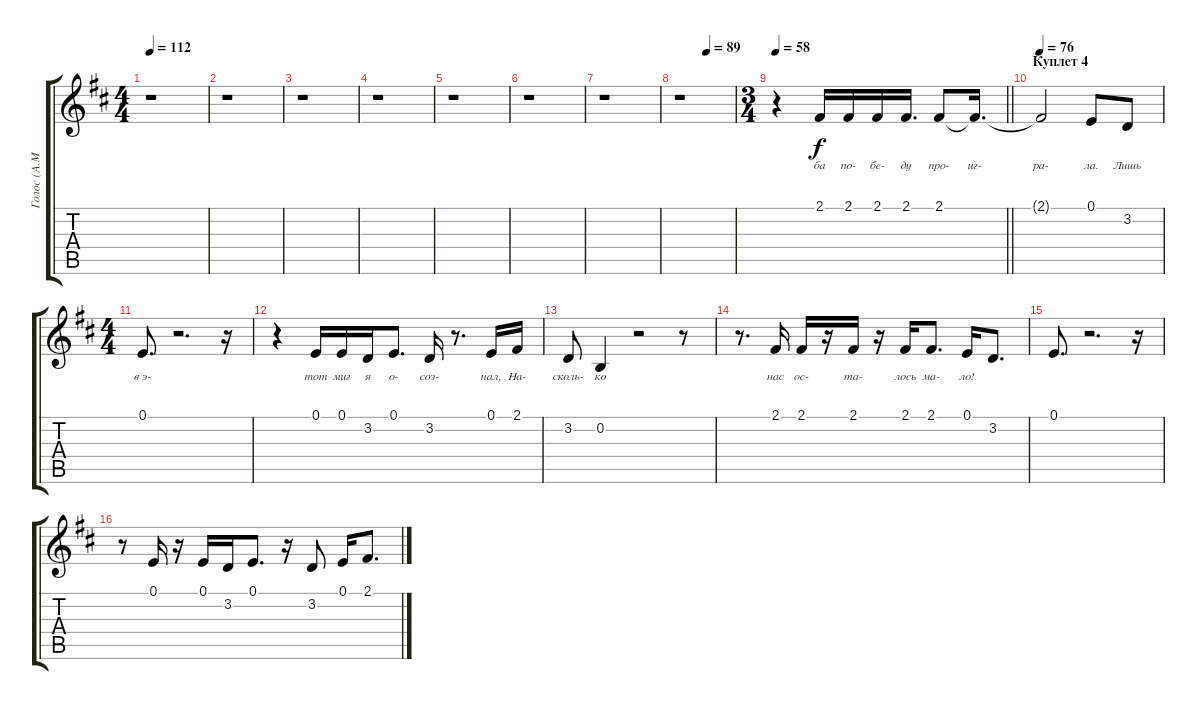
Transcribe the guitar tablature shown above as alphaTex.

\track ("Голос (А.Макаревич)" "Голос (А.М") {instrument flute}
\staff {score tabs}
\tuning (E4 B3 G3 D3 A2 E2) {hide}
\ts (4 4)
\tempo 112
\clef g2
\ks bminor
r.1{dy f} |
r.1 |
r.1 |
r.1 |
r.1 |
r.1 |
r.1 |
\tempo (89 0.5)
r.1 |
\ts (3 4)
\tempo 58
\barLineRight lightlight
r.4 2.1.16{lyrics (0 "ба") lyrics (1 "") lyrics (2 "") lyrics (3 "") lyrics (4 "")} 2.1.16{lyrics (0 "по-") lyrics (1 "") lyrics (2 "") lyrics (3 "") lyrics (4 "")} 2.1.16{lyrics (0 "бе-") lyrics (1 "") lyrics (2 "") lyrics (3 "") lyrics (4 "")} 2.1.16{d lyrics (0 "ду") lyrics (1 "") lyrics (2 "") lyrics (3 "") lyrics (4 "")} 2.1.8{lyrics (0 "про-") lyrics (1 "") lyrics (2 "") lyrics (3 "") lyrics (4 "")} 2.1{t}.16{d lyrics (0 "иг-") lyrics (1 "") lyrics (2 "") lyrics (3 "") lyrics (4 "")} |
\section ("" "Куплет 4")
\tempo 76
2.1{t}.2{lyrics (0 "ра-") lyrics (1 "") lyrics (2 "") lyrics (3 "") lyrics (4 "")} 0.1.8{lyrics (0 "ла.") lyrics (1 "") lyrics (2 "") lyrics (3 "") lyrics (4 "")} 3.2.8{lyrics (0 "Лишь") lyrics (1 "") lyrics (2 "") lyrics (3 "") lyrics (4 "")} |
\ts (4 4)
0.1.8{d lyrics (0 "в э-") lyrics (1 "") lyrics (2 "") lyrics (3 "") lyrics (4 "")} r.2{d} r.16 |
r.4 0.1.16{lyrics (0 "тот") lyrics (1 "") lyrics (2 "") lyrics (3 "") lyrics (4 "")} 0.1.16{lyrics (0 "миг") lyrics (1 "") lyrics (2 "") lyrics (3 "") lyrics (4 "")} 3.2.16{lyrics (0 "я") lyrics (1 "") lyrics (2 "") lyrics (3 "") lyrics (4 "")} 0.1.8{d lyrics (0 "о-") lyrics (1 "") lyrics (2 "") lyrics (3 "") lyrics (4 "")} 3.2.16{lyrics (0 "соз-") lyrics (1 "") lyrics (2 "") lyrics (3 "") lyrics (4 "")} r.8{d} 0.1.16{lyrics (0 "нал,") lyrics (1 "") lyrics (2 "") lyrics (3 "") lyrics (4 "")} 2.1.16{lyrics (0 "На-") lyrics (1 "") lyrics (2 "") lyrics (3 "") lyrics (4 "")} |
3.2.8{lyrics (0 "сколь-") lyrics (1 "") lyrics (2 "") lyrics (3 "") lyrics (4 "")} 0.2.4{lyrics (0 "ко") lyrics (1 "") lyrics (2 "") lyrics (3 "") lyrics (4 "")} r.2 r.8 |
r.8{d} 2.1.16{lyrics (0 "нас") lyrics (1 "") lyrics (2 "") lyrics (3 "") lyrics (4 "")} 2.1.16{lyrics (0 "ос-") lyrics (1 "") lyrics (2 "") lyrics (3 "") lyrics (4 "")} r.16 2.1.16{lyrics (0 "та-") lyrics (1 "") lyrics (2 "") lyrics (3 "") lyrics (4 "")} r.16 2.1.16{lyrics (0 "лось") lyrics (1 "") lyrics (2 "") lyrics (3 "") lyrics (4 "")} 2.1.8{d lyrics (0 "ма-") lyrics (1 "") lyrics (2 "") lyrics (3 "") lyrics (4 "")} 0.1.16{lyrics (0 "ло!") lyrics (1 "") lyrics (2 "") lyrics (3 "") lyrics (4 "")} 3.2.8{d} |
0.1.8{d} r.2{d} r.16 |
r.8 0.1.16 r.16 0.1.16 3.2.16 0.1.8{d} r.16 3.2.8 0.1.16 2.1.8{d}
